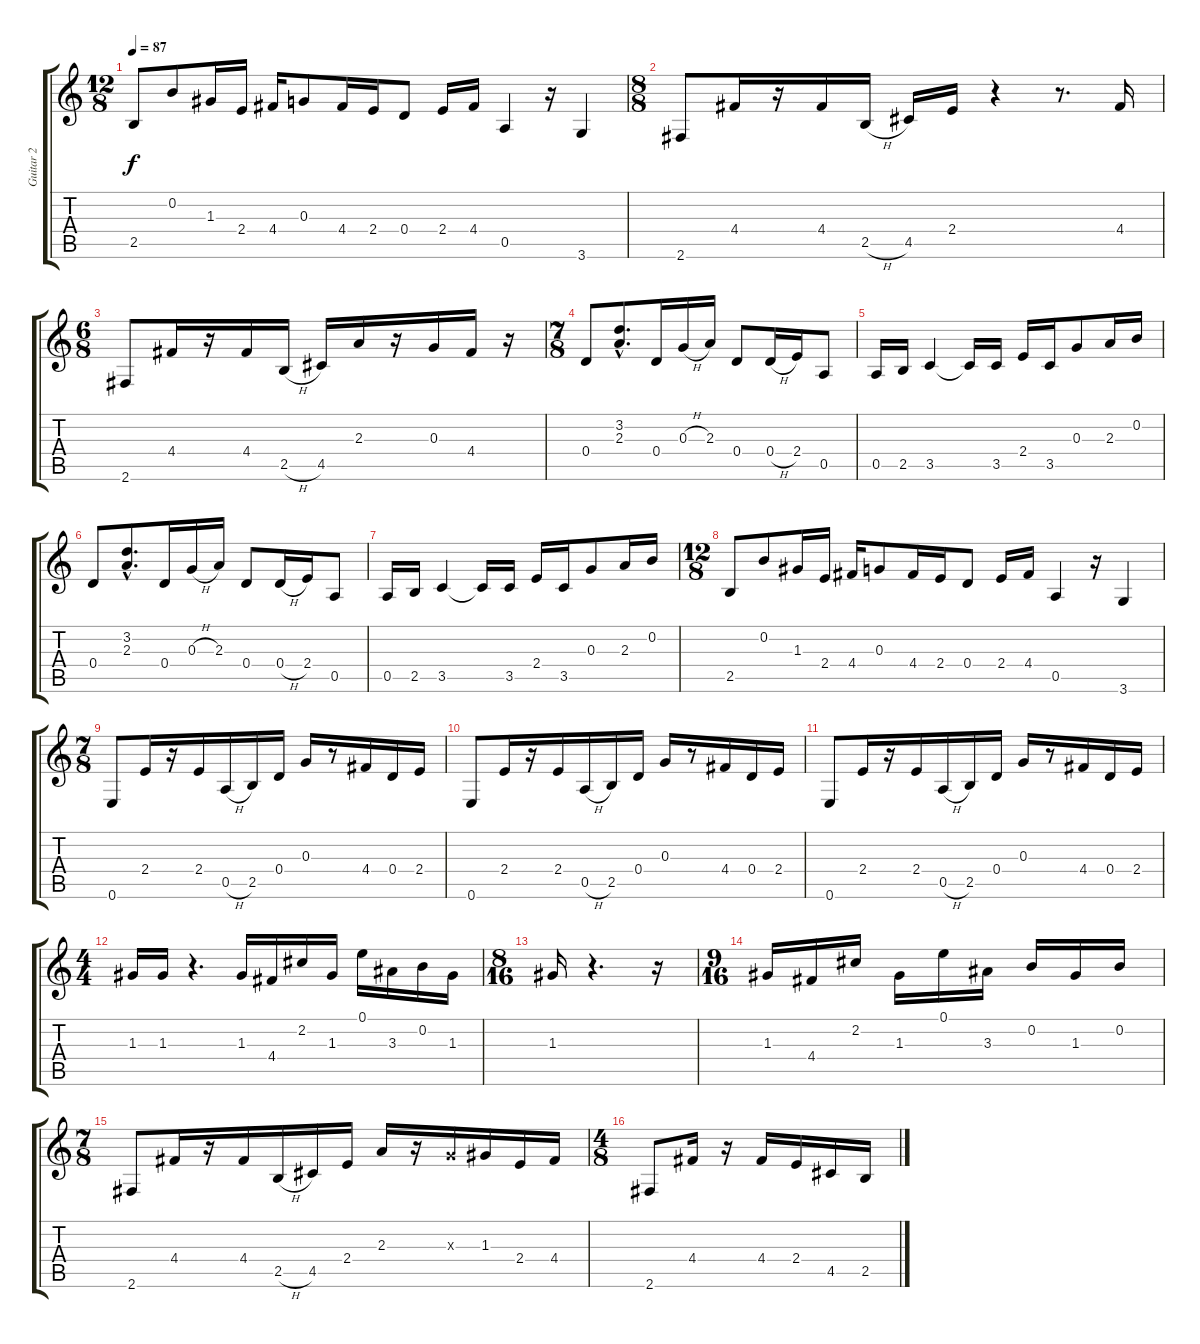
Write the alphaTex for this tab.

\track ("Guitar 2" "Guitar 2") {instrument acousticguitarsteel}
\staff {score tabs}
\tuning (E4 B3 G3 D3 A2 E2) {hide}
\ts (12 8)
\tempo 87
\clef g2
\ks c
2.5.8{dy f} 0.2.8 1.3.16 2.4.16 4.4.16 0.3.8 4.4.16 2.4.16 0.4.8 2.4.16 4.4.16 0.5.4 r.16 3.6.4 |
\ts (8 8)
2.6.8 4.4.16 r.16 4.4.16 2.5{h}.16 4.5.16 2.4.16 r.4 r.8{d} 4.4.16 |
\ts (6 8)
2.6.8 4.4.16 r.16 4.4.16 2.5{h}.16 4.5.16 2.3.16 r.16 0.3.16 4.4.16 r.16 |
\ts (7 8)
0.4.8 (3.2{hac} 2.3{hac}).8{d} 0.4.16 0.3{h}.16 2.3.16 0.4.8 0.4{h}.16 2.4.16 0.5.8 |
0.5.16 2.5.16 3.5.4 3.5{t}.16 3.5.16 2.4.16 3.5.16 0.3.8 2.3.16 0.2.16 |
0.4.8 (3.2{hac} 2.3{hac}).8{d} 0.4.16 0.3{h}.16 2.3.16 0.4.8 0.4{h}.16 2.4.16 0.5.8 |
0.5.16 2.5.16 3.5.4 3.5{t}.16 3.5.16 2.4.16 3.5.16 0.3.8 2.3.16 0.2.16 |
\ts (12 8)
2.5.8 0.2.8 1.3.16 2.4.16 4.4.16 0.3.8 4.4.16 2.4.16 0.4.8 2.4.16 4.4.16 0.5.4 r.16 3.6.4 |
\ts (7 8)
0.6.8 2.4.16 r.16 2.4.16 0.5{h}.16 2.5.16 0.4.16 0.3.16 r.8 4.4.16 0.4.16 2.4.16 |
0.6.8 2.4.16 r.16 2.4.16 0.5{h}.16 2.5.16 0.4.16 0.3.16 r.8 4.4.16 0.4.16 2.4.16 |
0.6.8 2.4.16 r.16 2.4.16 0.5{h}.16 2.5.16 0.4.16 0.3.16 r.8 4.4.16 0.4.16 2.4.16 |
\ts (4 4)
1.3.16{instrument overdrivenguitar} 1.3.16 r.4{d} 1.3.16 4.4.16 2.2.16 1.3.16 0.1.16 3.3.16 0.2.16 1.3.16 |
\ts (8 16)
1.3.16 r.4{d} r.16 |
\ts (9 16)
1.3.16 4.4.16 2.2.16 1.3.16 0.1.16 3.3.16 0.2.16 1.3.16 0.2.16 |
\ts (7 8)
2.6.8 4.4.16 r.16 4.4.16 2.5{h}.16 4.5.16 2.4.16 2.3.16 r.16 0.3{x}.16 1.3.16 2.4.16 4.4.16 |
\ts (4 8)
2.6.8 4.4.16 r.16 4.4.16 2.4.16 4.5.16 2.5.16
